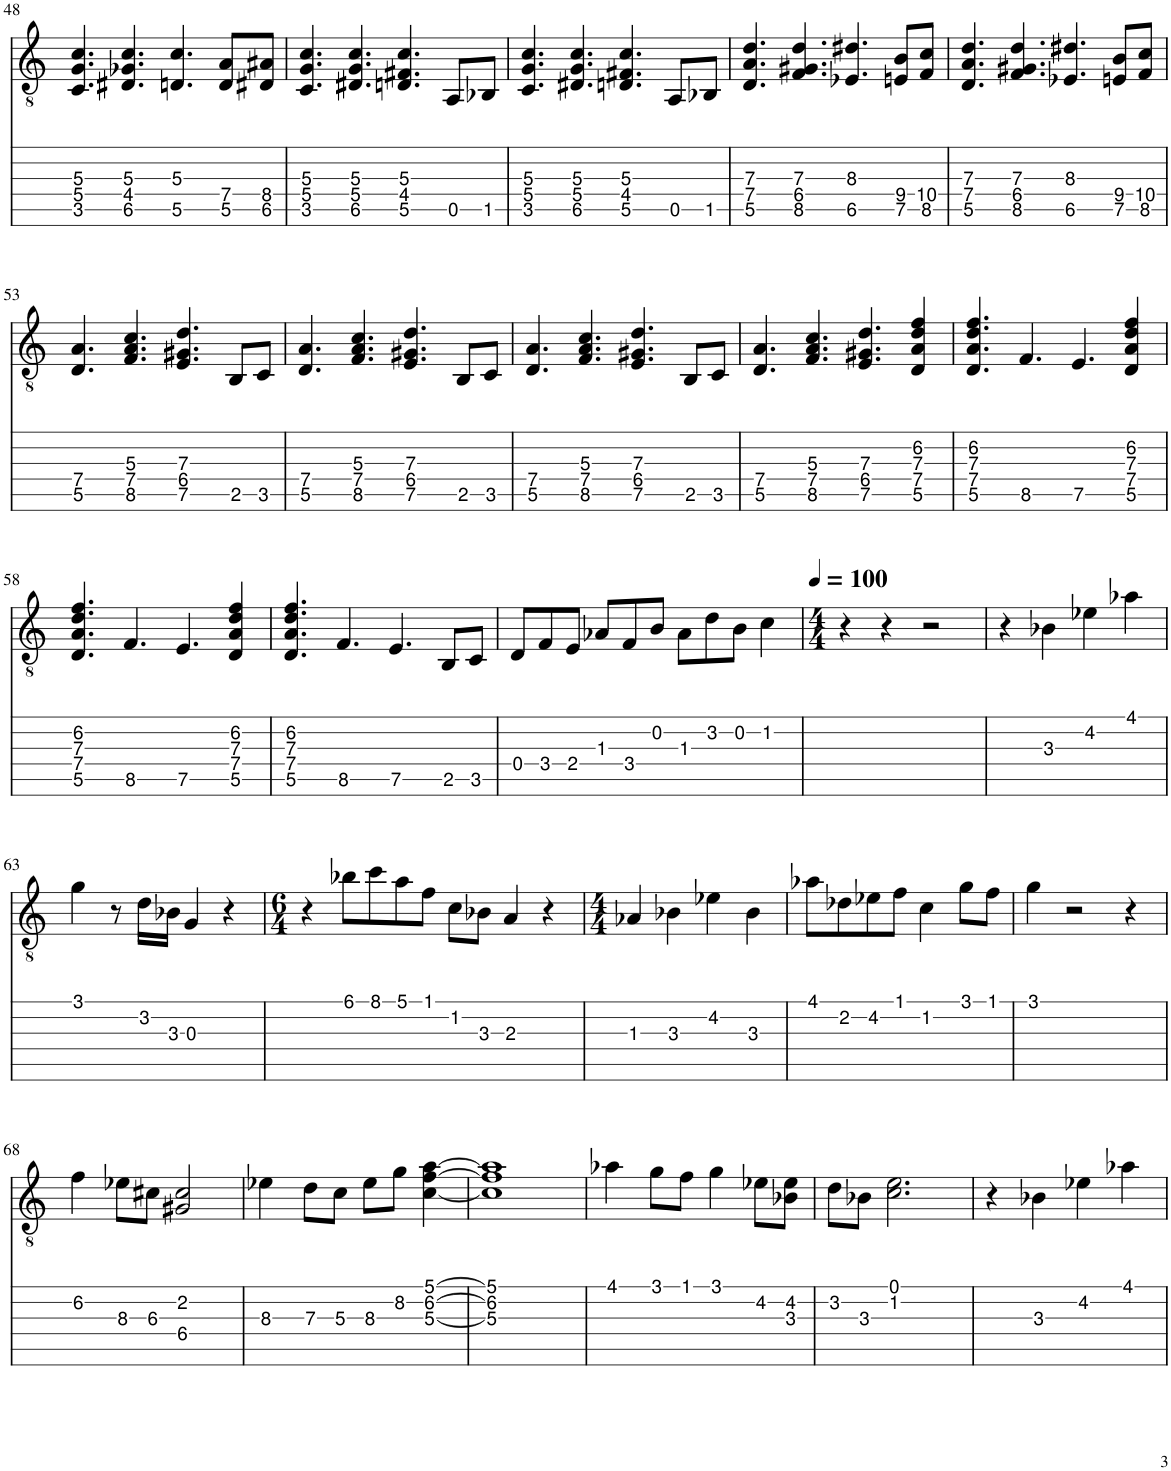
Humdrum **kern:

**kern	**kern
*part1	*part1
*staff2	*staff1
*I"Electric Guitar	*
*I'El. Guit.	*
!!LO:PB:g=z
*	*clefGv2
*k[]	*k[]
*M11/8	*M11/8
=48	=48
4.C 4.G 4.c	4.C/ 4.G/ 4.c/
4.D#X 4.G-X 4.c	4.D#X/ 4.G-X/ 4.c/
4.Dn 4.c	4.Dn/ 4.c/
8D\ 8A\L	8D/ 8A/L
8D#X\ 8A#X\J	8D#X/ 8A#X/J
=49	=49
4.C 4.G 4.c	4.C/ 4.G/ 4.c/
4.D#X 4.G 4.c	4.D#X/ 4.G/ 4.c/
4.Dn 4.F# 4.c	4.Dn/ 4.F#X/ 4.c/
8AAL	8AA/L
8BB-J	8BB-X/J
=50	=50
4.C 4.G 4.c	4.C/ 4.G/ 4.c/
4.D#X 4.G 4.c	4.D#X/ 4.G/ 4.c/
4.Dn 4.F#X 4.c	4.Dn/ 4.F#X/ 4.c/
8AAL	8AA/L
8BB-XJ	8BB-X/J
=51	=51
4.D 4.A 4.d	4.D/ 4.A/ 4.d/
4.F 4.G# 4.d	4.F/ 4.G#X/ 4.d/
4.E- 4.d#	4.E-X/ 4.d#X/
8E\ 8B\L	8En/ 8B/L
8F\ 8c\J	8F/ 8c/J
=52	=52
4.D 4.A 4.d	4.D/ 4.A/ 4.d/
4.F 4.G# 4.d	4.F/ 4.G#X/ 4.d/
4.E- 4.d#	4.E-X/ 4.d#X/
8E\ 8B\L	8En/ 8B/L
8F\ 8c\J	8F/ 8c/J
!!LO:LB:g=z
=53	=53
4.D 4.A	4.D/ 4.A/
4.F 4.A 4.c	4.F/ 4.A/ 4.c/
4.E 4.G# 4.d	4.E/ 4.G#X/ 4.d/
8BBL	8BB/L
8CJ	8C/J
=54	=54
4.D 4.A	4.D/ 4.A/
4.F 4.A 4.c	4.F/ 4.A/ 4.c/
4.E 4.G# 4.d	4.E/ 4.G#X/ 4.d/
8BBL	8BB/L
8CJ	8C/J
=55	=55
4.D 4.A	4.D/ 4.A/
4.F 4.A 4.c	4.F/ 4.A/ 4.c/
4.E 4.G#X 4.d	4.E/ 4.G#X/ 4.d/
8BBL	8BB/L
8CJ	8C/J
=56	=56
4.D 4.A	4.D/ 4.A/
4.F 4.A 4.c	4.F/ 4.A/ 4.c/
4.E 4.G#X 4.d	4.E/ 4.G#X/ 4.d/
4D 4A 4d 4f	4D/ 4A/ 4d/ 4f/
=57	=57
4.D 4.A 4.d 4.f	4.D/ 4.A/ 4.d/ 4.f/
4.F	4.F/
4.E	4.E/
4D 4A 4d 4f	4D/ 4A/ 4d/ 4f/
!!LO:LB:g=z
=58	=58
4.D 4.A 4.d 4.f	4.D/ 4.A/ 4.d/ 4.f/
4.F	4.F/
4.E	4.E/
4D 4A 4d 4f	4D/ 4A/ 4d/ 4f/
=59	=59
4.D 4.A 4.d 4.f	4.D/ 4.A/ 4.d/ 4.f/
4.F	4.F/
4.E	4.E/
8BBL	8BB/L
8CJ	8C/J
=60	=60
8DL	8D/L
8F	8F/
8E	8E/J
8A-	8A-X/L
8F	8F/
8B	8B/J
8A-	8A-\L
8d	8d\
8BJ	8B\J
4c	4c\
=61	=61
*M4/4	*M4/4
*	*MM100
4r	4r
4r	4r
2r	2r
=62	=62
4r	4r
4B-	4B-X\
4e-	4e-X\
4a-	4a-X\
!!LO:LB:g=z
=63	=63
4g	4g\
8r	8r
16dLL	16d\LL
16B-JJ	16B-X\JJ
4G	4G/
4r	4r
=64	=64
*M6/4	*M6/4
4r	4r
8b-XL	8b-X\L
8cc	8cc\
8a	8a\
8fJ	8f\J
8cL	8c\L
8B-XJ	8B-X\J
4A	4A/
4r	4r
=65	=65
*M4/4	*M4/4
4A-X	4A-X/
4B-X	4B-X\
4e-X	4e-X\
4B-	4B-\
=66	=66
8a-XL	8a-X\L
8d-XJ	8d-X\
8e-XL	8e-X\
8fJ	8f\J
4c	4c\
8gL	8g\L
8fJ	8f\J
=67	=67
4g	4g\
2r	2r
4r	4r
!!LO:LB:g=z
=68	=68
4f	4f\
8e-XL	8e-X\L
8c#XJ	8c#X\J
2G#X 2c#	2G#X/ 2c#/
=69	=69
4e-X	4e-X\
8dL	8d\L
8cJ	8c\J
8e-L	8e-\L
8gJ	8g\J
[4c [4f [4a	[4c\ [4f\ [4a\
=70	=70
1a] 1c] 1f]	1c] 1f] 1a]
=71	=71
4a-	4a-X\
8gL	8g\L
8fJ	8f\J
4g	4g\
8e-L	8e-X\L
8B-\ 8e-\J	8B-X\ 8e-\J
=72	=72
8dL	8d\L
8B-J	8B-X\J
2.c 2.e	2.c\ 2.e\
=73	=73
4r	4r
4B-	4B-X\
4e-	4e-X\
4a-	4a-X\
=	=
*-	*-
